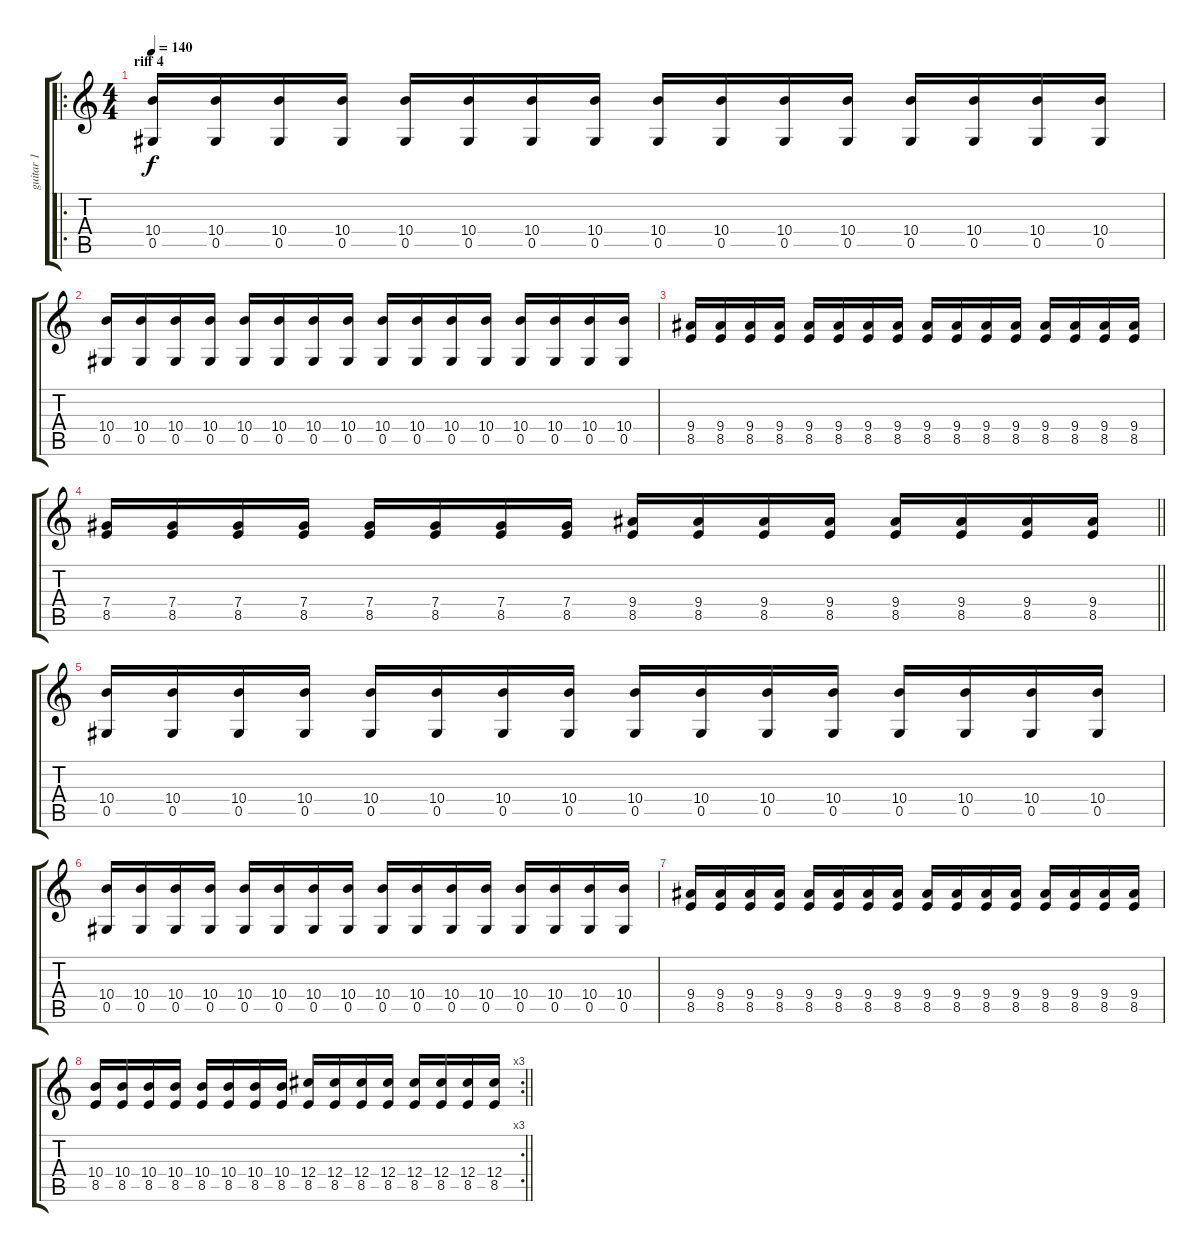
\track ("guitar 1" "guitar 1") {instrument distortionguitar}
\staff {score tabs}
\tuning (Eb4 Bb3 Gb3 Db3 Ab2 Eb2) {hide}
\ro
\ts (4 4)
\section ("" "riff 4")
\tempo 140
\clef g2
\ks c
(10.4 0.5).16{dy f} (10.4 0.5).16 (10.4 0.5).16 (10.4 0.5).16 (10.4 0.5).16 (10.4 0.5).16 (10.4 0.5).16 (10.4 0.5).16 (10.4 0.5).16 (10.4 0.5).16 (10.4 0.5).16 (10.4 0.5).16 (10.4 0.5).16 (10.4 0.5).16 (10.4 0.5).16 (10.4 0.5).16 |
(10.4 0.5).16 (10.4 0.5).16 (10.4 0.5).16 (10.4 0.5).16 (10.4 0.5).16 (10.4 0.5).16 (10.4 0.5).16 (10.4 0.5).16 (10.4 0.5).16 (10.4 0.5).16 (10.4 0.5).16 (10.4 0.5).16 (10.4 0.5).16 (10.4 0.5).16 (10.4 0.5).16 (10.4 0.5).16 |
(9.4 8.5).16 (9.4 8.5).16 (9.4 8.5).16 (9.4 8.5).16 (9.4 8.5).16 (9.4 8.5).16 (9.4 8.5).16 (9.4 8.5).16 (9.4 8.5).16 (9.4 8.5).16 (9.4 8.5).16 (9.4 8.5).16 (9.4 8.5).16 (9.4 8.5).16 (9.4 8.5).16 (9.4 8.5).16 |
\barLineRight lightlight
(7.4 8.5).16 (7.4 8.5).16 (7.4 8.5).16 (7.4 8.5).16 (7.4 8.5).16 (7.4 8.5).16 (7.4 8.5).16 (7.4 8.5).16 (9.4 8.5).16 (9.4 8.5).16 (9.4 8.5).16 (9.4 8.5).16 (9.4 8.5).16 (9.4 8.5).16 (9.4 8.5).16 (9.4 8.5).16 |
(10.4 0.5).16 (10.4 0.5).16 (10.4 0.5).16 (10.4 0.5).16 (10.4 0.5).16 (10.4 0.5).16 (10.4 0.5).16 (10.4 0.5).16 (10.4 0.5).16 (10.4 0.5).16 (10.4 0.5).16 (10.4 0.5).16 (10.4 0.5).16 (10.4 0.5).16 (10.4 0.5).16 (10.4 0.5).16 |
(10.4 0.5).16 (10.4 0.5).16 (10.4 0.5).16 (10.4 0.5).16 (10.4 0.5).16 (10.4 0.5).16 (10.4 0.5).16 (10.4 0.5).16 (10.4 0.5).16 (10.4 0.5).16 (10.4 0.5).16 (10.4 0.5).16 (10.4 0.5).16 (10.4 0.5).16 (10.4 0.5).16 (10.4 0.5).16 |
(9.4 8.5).16 (9.4 8.5).16 (9.4 8.5).16 (9.4 8.5).16 (9.4 8.5).16 (9.4 8.5).16 (9.4 8.5).16 (9.4 8.5).16 (9.4 8.5).16 (9.4 8.5).16 (9.4 8.5).16 (9.4 8.5).16 (9.4 8.5).16 (9.4 8.5).16 (9.4 8.5).16 (9.4 8.5).16 |
\rc 3
\barLineRight lightlight
(10.4 8.5).16 (10.4 8.5).16 (10.4 8.5).16 (10.4 8.5).16 (10.4 8.5).16 (10.4 8.5).16 (10.4 8.5).16 (10.4 8.5).16 (12.4 8.5).16 (12.4 8.5).16 (12.4 8.5).16 (12.4 8.5).16 (12.4 8.5).16 (12.4 8.5).16 (12.4 8.5).16 (12.4 8.5).16
